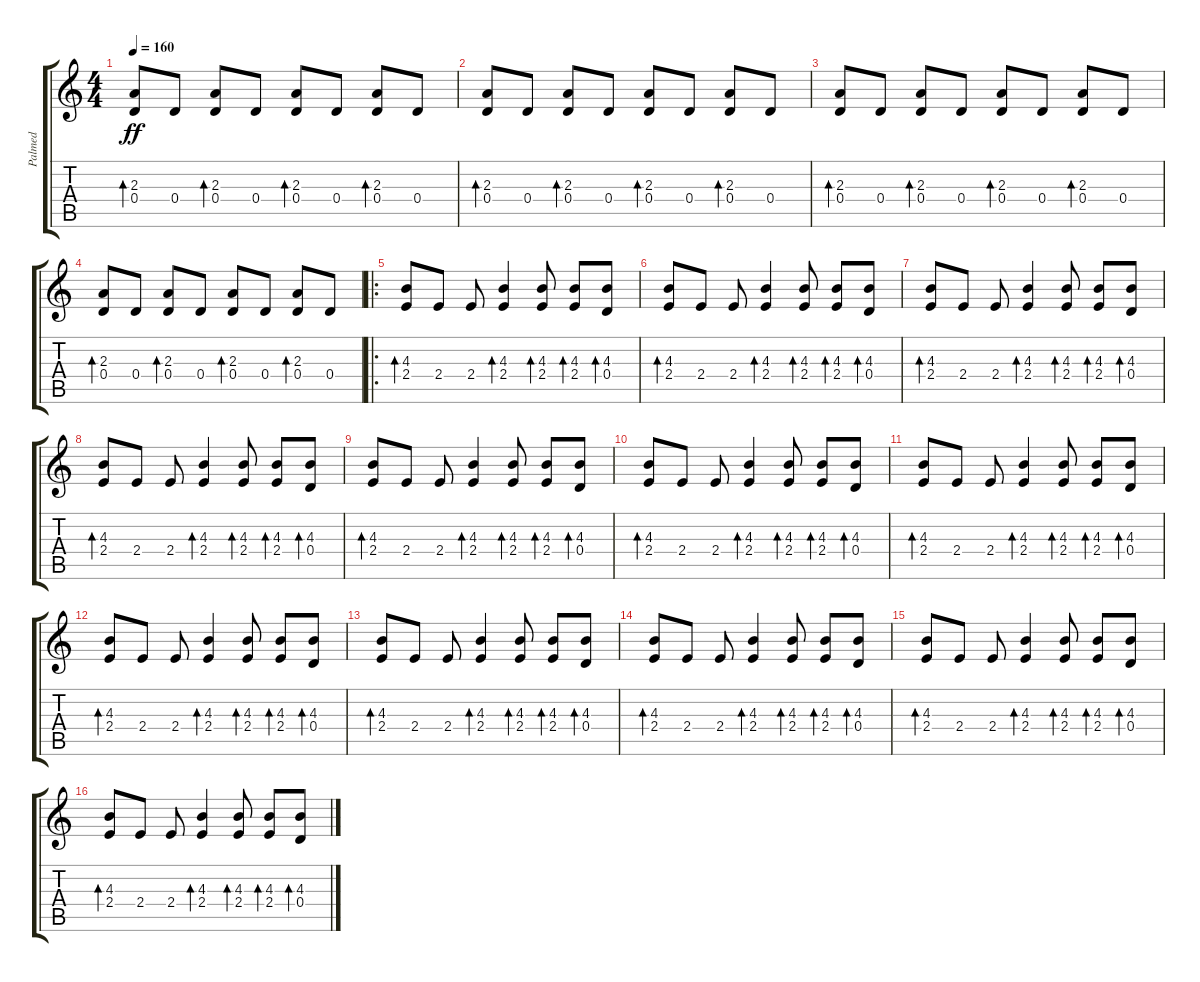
\track ("Palmed" "Palmed") {instrument electricguitarmuted}
\staff {score tabs}
\tuning (E4 B3 G3 D3 A2 E2) {hide}
\ts (4 4)
\tempo 160
\clef g2
\ks c
(2.3 0.4).8{bd 60 dy ff} 0.4.8 (2.3 0.4).8{bd 60} 0.4.8 (2.3 0.4).8{bd 60} 0.4.8 (2.3 0.4).8{bd 60} 0.4.8 |
(2.3 0.4).8{bd 60} 0.4.8 (2.3 0.4).8{bd 60} 0.4.8 (2.3 0.4).8{bd 60} 0.4.8 (2.3 0.4).8{bd 60} 0.4.8 |
(2.3 0.4).8{bd 60} 0.4.8 (2.3 0.4).8{bd 60} 0.4.8 (2.3 0.4).8{bd 60} 0.4.8 (2.3 0.4).8{bd 60} 0.4.8 |
(2.3 0.4).8{bd 60} 0.4.8 (2.3 0.4).8{bd 60} 0.4.8 (2.3 0.4).8{bd 60} 0.4.8 (2.3 0.4).8{bd 60} 0.4.8 |
\ro
(4.3 2.4).8{bd 60} 2.4.8 2.4.8 (4.3 2.4).4{bd 60} (4.3 2.4).8{bd 30} (4.3 2.4).8{bd 60} (4.3 0.4).8{bd 60} |
(4.3 2.4).8{bd 60} 2.4.8 2.4.8 (4.3 2.4).4{bd 60} (4.3 2.4).8{bd 30} (4.3 2.4).8{bd 60} (4.3 0.4).8{bd 60} |
(4.3 2.4).8{bd 60} 2.4.8 2.4.8 (4.3 2.4).4{bd 60} (4.3 2.4).8{bd 30} (4.3 2.4).8{bd 60} (4.3 0.4).8{bd 60} |
(4.3 2.4).8{bd 60} 2.4.8 2.4.8 (4.3 2.4).4{bd 60} (4.3 2.4).8{bd 30} (4.3 2.4).8{bd 60} (4.3 0.4).8{bd 60} |
(4.3 2.4).8{bd 60} 2.4.8 2.4.8 (4.3 2.4).4{bd 60} (4.3 2.4).8{bd 30} (4.3 2.4).8{bd 60} (4.3 0.4).8{bd 60} |
(4.3 2.4).8{bd 60} 2.4.8 2.4.8 (4.3 2.4).4{bd 60} (4.3 2.4).8{bd 30} (4.3 2.4).8{bd 60} (4.3 0.4).8{bd 60} |
(4.3 2.4).8{bd 60} 2.4.8 2.4.8 (4.3 2.4).4{bd 60} (4.3 2.4).8{bd 30} (4.3 2.4).8{bd 60} (4.3 0.4).8{bd 60} |
(4.3 2.4).8{bd 60} 2.4.8 2.4.8 (4.3 2.4).4{bd 60} (4.3 2.4).8{bd 30} (4.3 2.4).8{bd 60} (4.3 0.4).8{bd 60} |
(4.3 2.4).8{bd 60} 2.4.8 2.4.8 (4.3 2.4).4{bd 60} (4.3 2.4).8{bd 30} (4.3 2.4).8{bd 60} (4.3 0.4).8{bd 60} |
(4.3 2.4).8{bd 60} 2.4.8 2.4.8 (4.3 2.4).4{bd 60} (4.3 2.4).8{bd 30} (4.3 2.4).8{bd 60} (4.3 0.4).8{bd 60} |
(4.3 2.4).8{bd 60} 2.4.8 2.4.8 (4.3 2.4).4{bd 60} (4.3 2.4).8{bd 30} (4.3 2.4).8{bd 60} (4.3 0.4).8{bd 60} |
(4.3 2.4).8{bd 60} 2.4.8 2.4.8 (4.3 2.4).4{bd 60} (4.3 2.4).8{bd 30} (4.3 2.4).8{bd 60} (4.3 0.4).8{bd 60}
